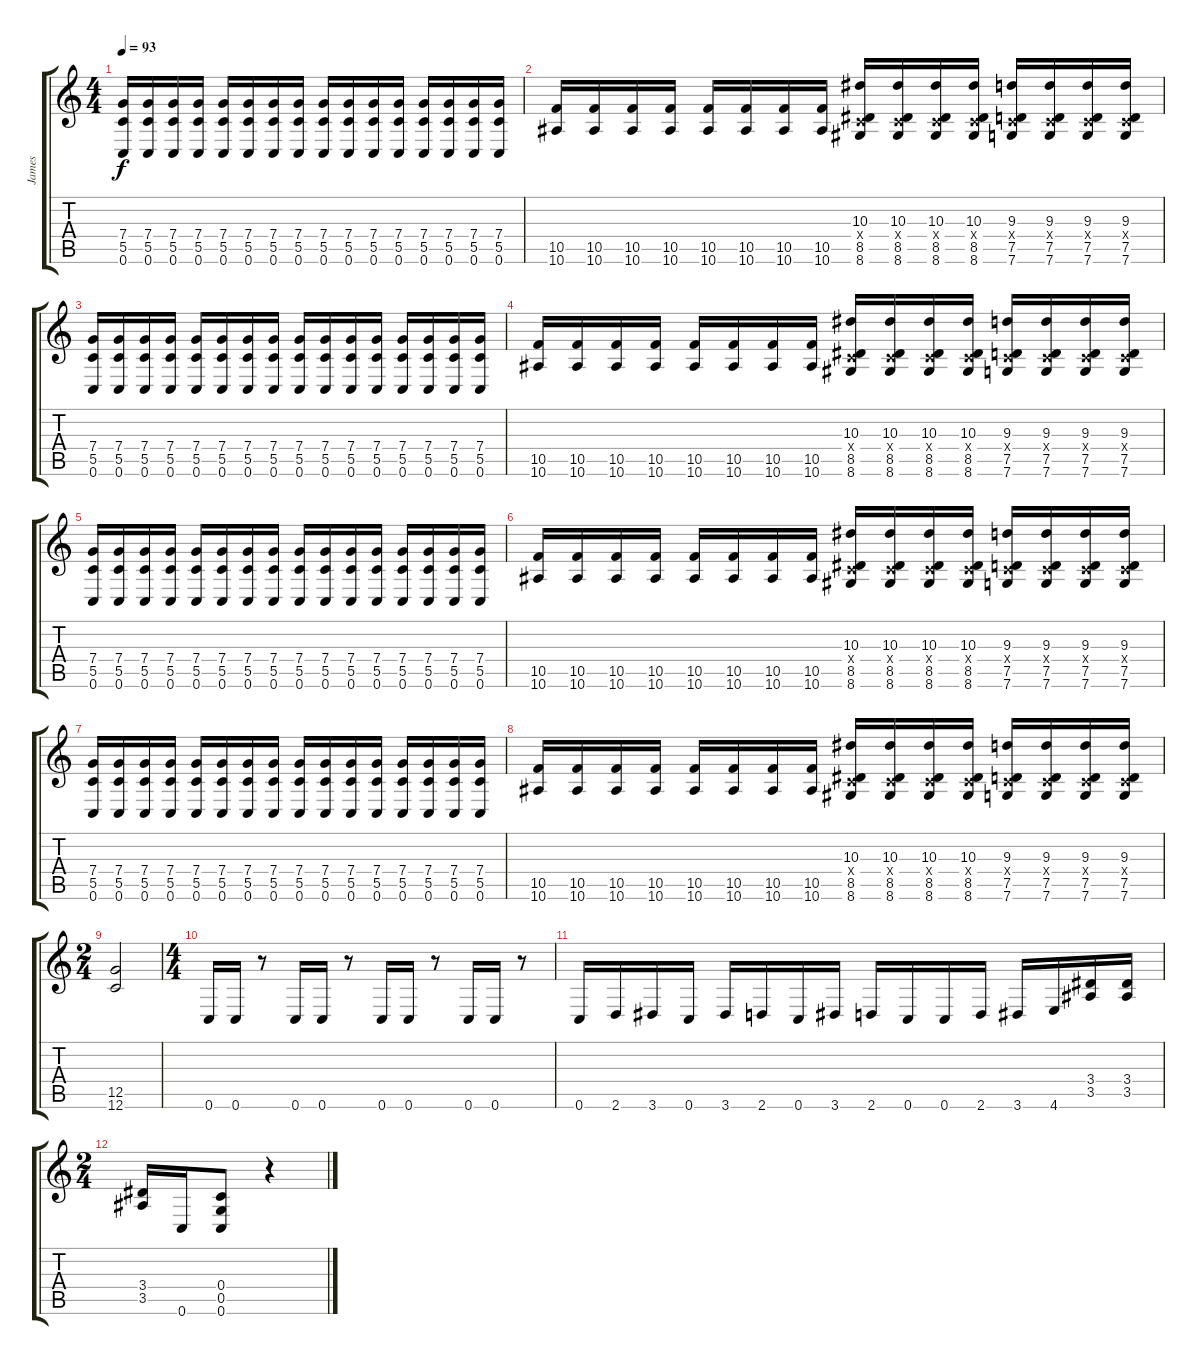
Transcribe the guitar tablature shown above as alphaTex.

\track ("James" "James") {instrument overdrivenguitar}
\staff {score tabs}
\tuning (D4 A3 F3 C3 G2 C2) {hide}
\ts (4 4)
\tempo 93
\clef g2
\ks c
(7.4 5.5 0.6).16{dy f} (7.4 5.5 0.6).16 (7.4 5.5 0.6).16 (7.4 5.5 0.6).16 (7.4 5.5 0.6).16 (7.4 5.5 0.6).16 (7.4 5.5 0.6).16 (7.4 5.5 0.6).16 (7.4 5.5 0.6).16 (7.4 5.5 0.6).16 (7.4 5.5 0.6).16 (7.4 5.5 0.6).16 (7.4 5.5 0.6).16 (7.4 5.5 0.6).16 (7.4 5.5 0.6).16 (7.4 5.5 0.6).16 |
(10.5 10.6).16 (10.5 10.6).16 (10.5 10.6).16 (10.5 10.6).16 (10.5 10.6).16 (10.5 10.6).16 (10.5 10.6).16 (10.5 10.6).16 (10.3 0.4{x} 8.5 8.6).16 (10.3 0.4{x} 8.5 8.6).16 (10.3 0.4{x} 8.5 8.6).16 (10.3 0.4{x} 8.5 8.6).16 (9.3 0.4{x} 7.5 7.6).16 (9.3 0.4{x} 7.5 7.6).16 (9.3 0.4{x} 7.5 7.6).16 (9.3 0.4{x} 7.5 7.6).16 |
(7.4 5.5 0.6).16 (7.4 5.5 0.6).16 (7.4 5.5 0.6).16 (7.4 5.5 0.6).16 (7.4 5.5 0.6).16 (7.4 5.5 0.6).16 (7.4 5.5 0.6).16 (7.4 5.5 0.6).16 (7.4 5.5 0.6).16 (7.4 5.5 0.6).16 (7.4 5.5 0.6).16 (7.4 5.5 0.6).16 (7.4 5.5 0.6).16 (7.4 5.5 0.6).16 (7.4 5.5 0.6).16 (7.4 5.5 0.6).16 |
(10.5 10.6).16 (10.5 10.6).16 (10.5 10.6).16 (10.5 10.6).16 (10.5 10.6).16 (10.5 10.6).16 (10.5 10.6).16 (10.5 10.6).16 (10.3 0.4{x} 8.5 8.6).16 (10.3 0.4{x} 8.5 8.6).16 (10.3 0.4{x} 8.5 8.6).16 (10.3 0.4{x} 8.5 8.6).16 (9.3 0.4{x} 7.5 7.6).16 (9.3 0.4{x} 7.5 7.6).16 (9.3 0.4{x} 7.5 7.6).16 (9.3 0.4{x} 7.5 7.6).16 |
(7.4 5.5 0.6).16 (7.4 5.5 0.6).16 (7.4 5.5 0.6).16 (7.4 5.5 0.6).16 (7.4 5.5 0.6).16 (7.4 5.5 0.6).16 (7.4 5.5 0.6).16 (7.4 5.5 0.6).16 (7.4 5.5 0.6).16 (7.4 5.5 0.6).16 (7.4 5.5 0.6).16 (7.4 5.5 0.6).16 (7.4 5.5 0.6).16 (7.4 5.5 0.6).16 (7.4 5.5 0.6).16 (7.4 5.5 0.6).16 |
(10.5 10.6).16 (10.5 10.6).16 (10.5 10.6).16 (10.5 10.6).16 (10.5 10.6).16 (10.5 10.6).16 (10.5 10.6).16 (10.5 10.6).16 (10.3 0.4{x} 8.5 8.6).16 (10.3 0.4{x} 8.5 8.6).16 (10.3 0.4{x} 8.5 8.6).16 (10.3 0.4{x} 8.5 8.6).16 (9.3 0.4{x} 7.5 7.6).16 (9.3 0.4{x} 7.5 7.6).16 (9.3 0.4{x} 7.5 7.6).16 (9.3 0.4{x} 7.5 7.6).16 |
(7.4 5.5 0.6).16 (7.4 5.5 0.6).16 (7.4 5.5 0.6).16 (7.4 5.5 0.6).16 (7.4 5.5 0.6).16 (7.4 5.5 0.6).16 (7.4 5.5 0.6).16 (7.4 5.5 0.6).16 (7.4 5.5 0.6).16 (7.4 5.5 0.6).16 (7.4 5.5 0.6).16 (7.4 5.5 0.6).16 (7.4 5.5 0.6).16 (7.4 5.5 0.6).16 (7.4 5.5 0.6).16 (7.4 5.5 0.6).16 |
(10.5 10.6).16 (10.5 10.6).16 (10.5 10.6).16 (10.5 10.6).16 (10.5 10.6).16 (10.5 10.6).16 (10.5 10.6).16 (10.5 10.6).16 (10.3 0.4{x} 8.5 8.6).16 (10.3 0.4{x} 8.5 8.6).16 (10.3 0.4{x} 8.5 8.6).16 (10.3 0.4{x} 8.5 8.6).16 (9.3 0.4{x} 7.5 7.6).16 (9.3 0.4{x} 7.5 7.6).16 (9.3 0.4{x} 7.5 7.6).16 (9.3 0.4{x} 7.5 7.6).16 |
\ts (2 4)
(12.5 12.6).2 |
\ts (4 4)
0.6.16 0.6.16 r.8 0.6.16 0.6.16 r.8 0.6.16 0.6.16 r.8 0.6.16 0.6.16 r.8 |
0.6.16 2.6.16 3.6.16 0.6.16 3.6.16 2.6.16 0.6.16 3.6.16 2.6.16 0.6.16 0.6.16 2.6.16 3.6.16 4.6.16 (3.4 3.5).16 (3.4 3.5).16 |
\ts (2 4)
(3.4 3.5).16 0.6.16 (0.4 0.5 0.6).8 r.4
